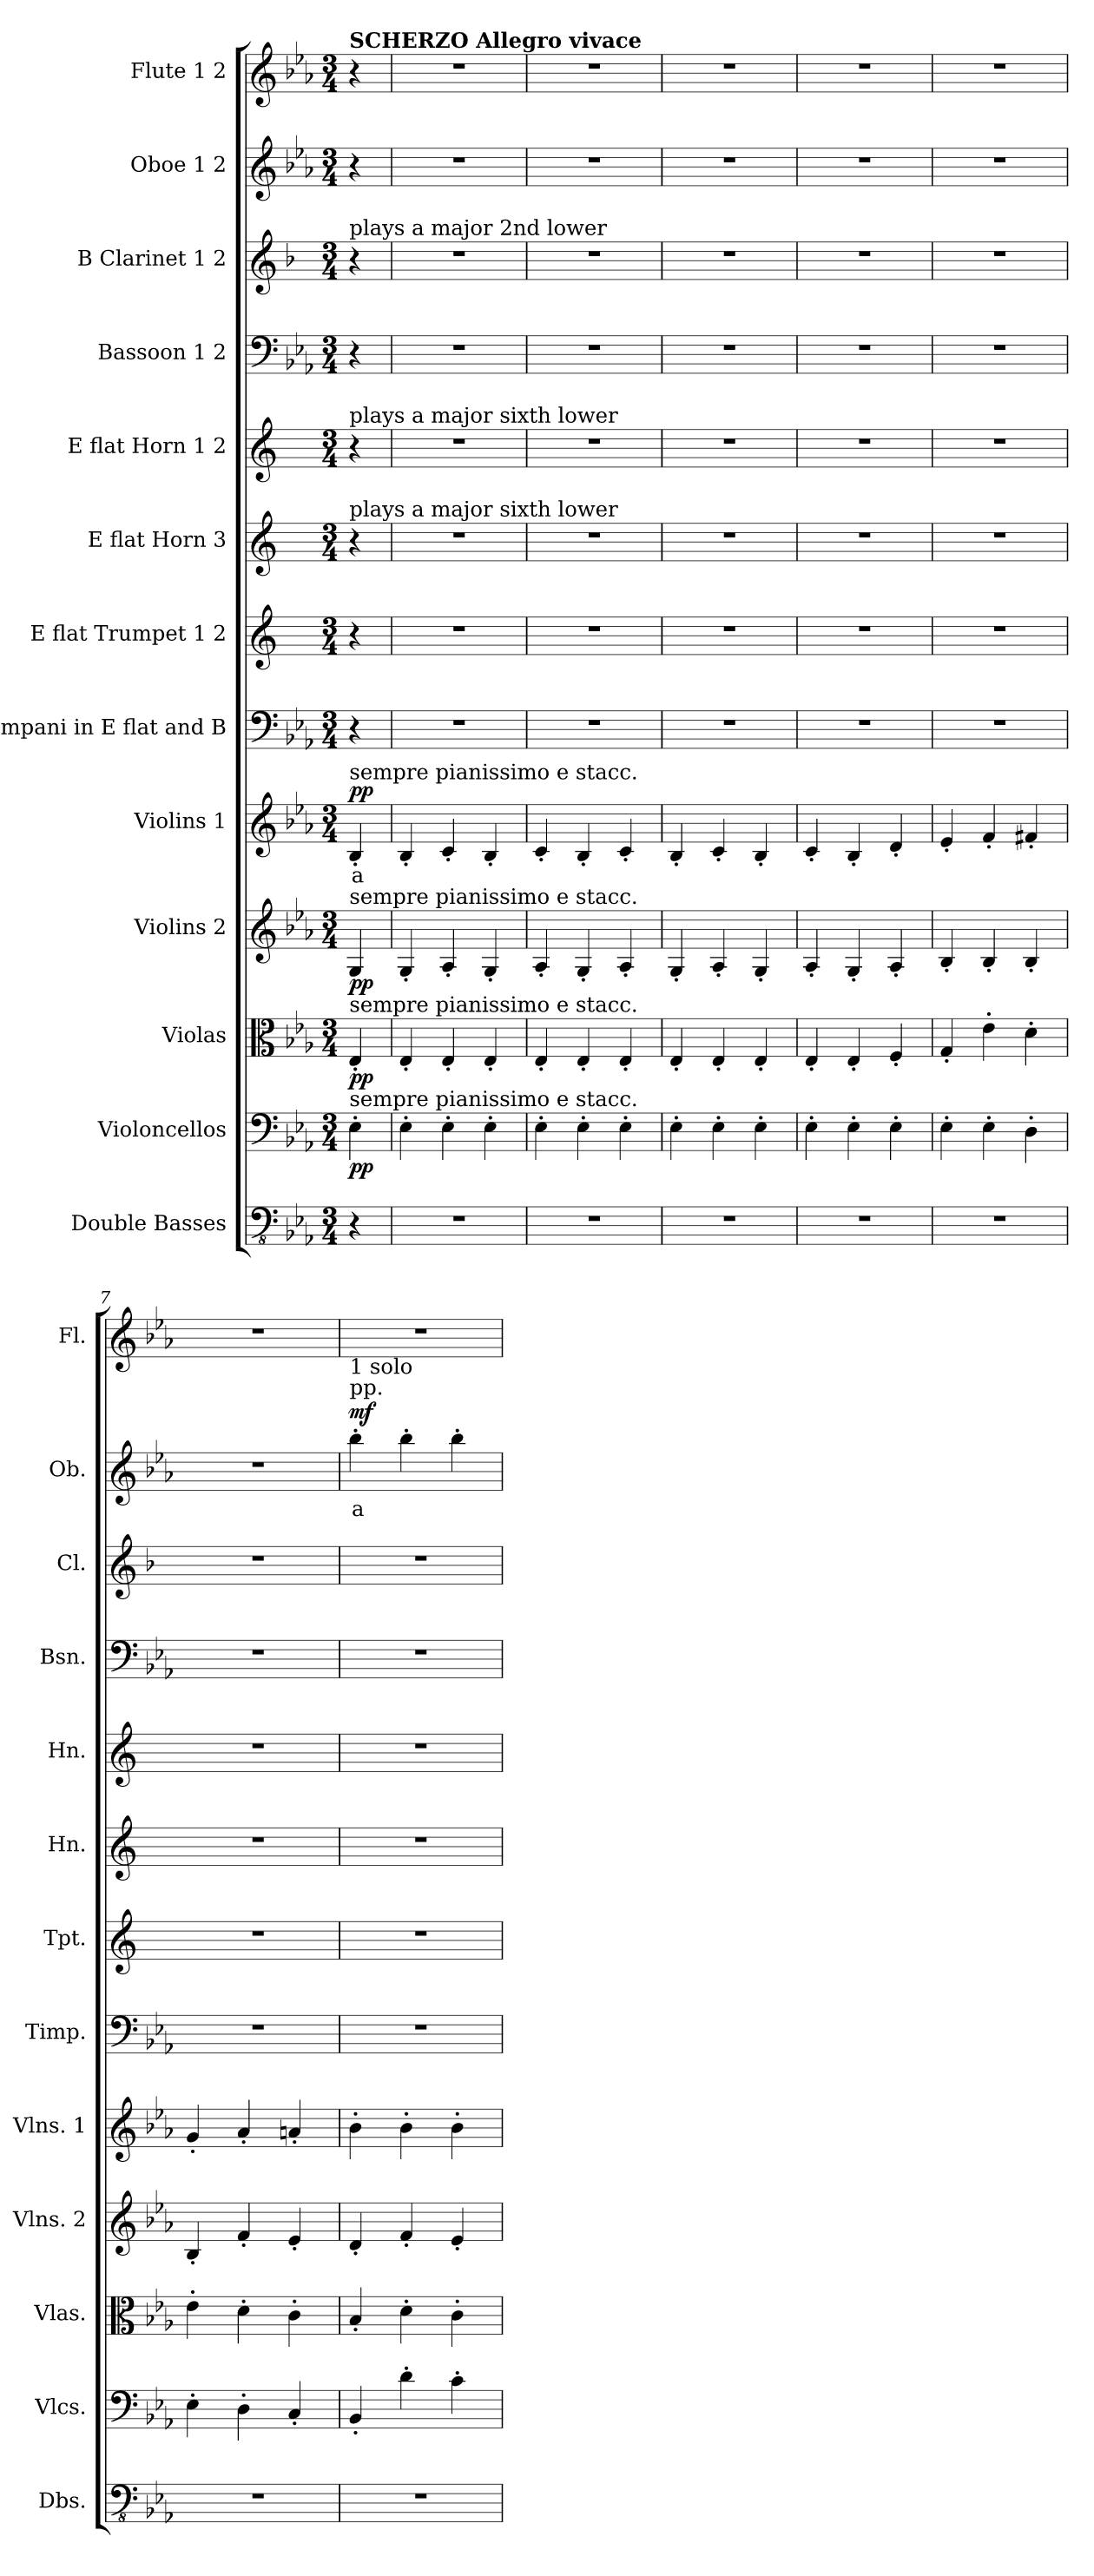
**kern	**kern	**dynam	**kern	**dynam	**kern	**dynam	**kern	**text	**dynam	**kern	**kern	**kern	**kern	**kern	**kern	**kern	**text	**dynam	**kern
*part13	*part12	*part12	*part11	*part11	*part10	*part10	*part9	*part9	*part9	*part8	*part7	*part6	*part5	*part4	*part3	*part2	*part2	*part2	*part1
*staff13	*staff12	*staff12	*staff11	*staff11	*staff10	*staff10	*staff9	*staff9	*staff9	*staff8	*staff7	*staff6	*staff5	*staff4	*staff3	*staff2	*staff2	*staff2	*staff1
*I"Double Basses	*I"Violoncellos	*	*I"Violas	*	*I"Violins 2	*	*I"Violins 1	*	*	*I"Timpani in E flat and B	*I"E flat Trumpet 1 2	*I"E flat Horn 3	*I"E flat Horn  1 2	*I"Bassoon 1 2	*I"B Clarinet 1 2	*I"Oboe 1 2	*	*	*I"Flute 1 2
*I'Dbs.	*I'Vlcs.	*	*I'Vlas.	*	*I'Vlns. 2	*	*I'Vlns. 1	*	*	*I'Timp.	*I'Tpt.	*I'Hn.	*I'Hn.	*I'Bsn.	*I'Cl.	*I'Ob.	*	*	*I'Fl.
*clefFv4	*clefF4	*	*clefC3	*	*clefG2	*	*clefG2	*	*	*clefF4	*clefG2	*clefG2	*clefG2	*clefF4	*clefG2	*clefG2	*	*	*clefG2
*	*	*	*	*	*	*	*	*	*	*	*ITrd-2c-3	*ITrd5c9	*ITrd5c9	*	*ITrd1c2	*	*	*	*
*k[b-e-a-]	*k[b-e-a-]	*	*k[b-e-a-]	*	*k[b-e-a-]	*	*k[b-e-a-]	*	*	*k[b-e-a-]	*k[b-e-a-]	*k[b-e-a-]	*k[b-e-a-]	*k[b-e-a-]	*k[b-e-a-]	*k[b-e-a-]	*	*	*k[b-e-a-]
*M3/4	*M3/4	*	*M3/4	*	*M3/4	*	*M3/4	*	*	*M3/4	*M3/4	*M3/4	*M3/4	*M3/4	*M3/4	*M3/4	*	*	*M3/4
=1	=1	=1	=1	=1	=1	=1	=1	=1	=1	=1	=1	=1	=1	=1	=1	=1	=1	=1	=1
!	!	!	!	!	!	!	!	!	!	!	!	!	!	!	!	!	!	!	!LO:TX:a:B:t=SCHERZO  Allegro vivace
!	!	!	!	!	!	!	!	!	!	!	!	!	!	!	!LO:TX:a:t=plays a major 2nd  lower	!	!	!	!
!	!	!	!	!	!	!	!	!	!	!	!	!	!LO:TX:a:t=plays a major sixth lower	!	!	!	!	!	!
!	!	!	!	!	!	!	!	!	!	!	!	!LO:TX:a:t=plays a major sixth lower	!	!	!	!	!	!	!
!	!	!	!	!	!	!	!LO:TX:a:t=sempre pianissimo e stacc.	!	!	!	!	!	!	!	!	!	!	!	!
!	!	!	!	!	!LO:TX:a:t=sempre pianissimo e stacc.	!	!	!	!	!	!	!	!	!	!	!	!	!	!
!	!	!	!LO:TX:a:t=sempre pianissimo e stacc.	!	!	!	!	!	!	!	!	!	!	!	!	!	!	!	!
!	!LO:TX:a:t=sempre pianissimo e stacc.	!	!	!	!	!	!	!	!	!	!	!	!	!	!	!	!	!	!
!	!	!LO:DY:b	!	!LO:DY:b	!	!LO:DY:b	!	!	!LO:DY:b	!	!	!	!	!	!	!	!	!	!
4r	4E-'\	pp	4E-'/	pp	4G/	pp	4B-'/	a	pp	4r	4r	4r	4r	4r	4r	4r	.	.	4r
=2	=2	=2	=2	=2	=2	=2	=2	=2	=2	=2	=2	=2	=2	=2	=2	=2	=2	=2	=2
2.r	4E-'\	.	4E-'/	.	4G'/	.	4B-'/	.	.	2.r	2.r	2.r	2.r	2.r	2.r	2.r	.	.	2.r
.	4E-'\	.	4E-'/	.	4A-'/	.	4c'/	.	.	.	.	.	.	.	.	.	.	.	.
.	4E-'\	.	4E-'/	.	4G'/	.	4B-'/	.	.	.	.	.	.	.	.	.	.	.	.
=3	=3	=3	=3	=3	=3	=3	=3	=3	=3	=3	=3	=3	=3	=3	=3	=3	=3	=3	=3
2.r	4E-'\	.	4E-'/	.	4A-'/	.	4c'/	.	.	2.r	2.r	2.r	2.r	2.r	2.r	2.r	.	.	2.r
.	4E-'\	.	4E-'/	.	4G'/	.	4B-'/	.	.	.	.	.	.	.	.	.	.	.	.
.	4E-'\	.	4E-'/	.	4A-'/	.	4c'/	.	.	.	.	.	.	.	.	.	.	.	.
=4	=4	=4	=4	=4	=4	=4	=4	=4	=4	=4	=4	=4	=4	=4	=4	=4	=4	=4	=4
2.r	4E-'\	.	4E-'/	.	4G'/	.	4B-'/	.	.	2.r	2.r	2.r	2.r	2.r	2.r	2.r	.	.	2.r
.	4E-'\	.	4E-'/	.	4A-'/	.	4c'/	.	.	.	.	.	.	.	.	.	.	.	.
.	4E-'\	.	4E-'/	.	4G'/	.	4B-'/	.	.	.	.	.	.	.	.	.	.	.	.
=5	=5	=5	=5	=5	=5	=5	=5	=5	=5	=5	=5	=5	=5	=5	=5	=5	=5	=5	=5
2.r	4E-'\	.	4E-'/	.	4A-'/	.	4c'/	.	.	2.r	2.r	2.r	2.r	2.r	2.r	2.r	.	.	2.r
.	4E-'\	.	4E-'/	.	4G'/	.	4B-'/	.	.	.	.	.	.	.	.	.	.	.	.
.	4E-'\	.	4F'/	.	4A-'/	.	4d'/	.	.	.	.	.	.	.	.	.	.	.	.
=6	=6	=6	=6	=6	=6	=6	=6	=6	=6	=6	=6	=6	=6	=6	=6	=6	=6	=6	=6
2.r	4E-'\	.	4G'/	.	4B-'/	.	4e-'/	.	.	2.r	2.r	2.r	2.r	2.r	2.r	2.r	.	.	2.r
.	4E-'\	.	4e-'\	.	4B-'/	.	4f'/	.	.	.	.	.	.	.	.	.	.	.	.
.	4D'\	.	4d'\	.	4B-'/	.	4f#X'/	.	.	.	.	.	.	.	.	.	.	.	.
=7	=7	=7	=7	=7	=7	=7	=7	=7	=7	=7	=7	=7	=7	=7	=7	=7	=7	=7	=7
2.r	4E-'\	.	4e-'\	.	4B-'/	.	4g'/	.	.	2.r	2.r	2.r	2.r	2.r	2.r	2.r	.	.	2.r
.	4D'\	.	4d'\	.	4f'/	.	4a-'/	.	.	.	.	.	.	.	.	.	.	.	.
.	4C'/	.	4c'\	.	4e-'/	.	4an'/	.	.	.	.	.	.	.	.	.	.	.	.
=8	=8	=8	=8	=8	=8	=8	=8	=8	=8	=8	=8	=8	=8	=8	=8	=8	=8	=8	=8
!	!	!	!	!	!	!	!	!	!	!	!	!	!	!	!	!LO:TX:a:t=pp.	!	!	!
!	!	!	!	!	!	!	!	!	!	!	!	!	!	!	!	!LO:TX:a:t=1 solo	!	!	!
!	!	!	!	!	!	!	!	!	!	!	!	!	!	!	!	!	!	!LO:DY:b	!
2.r	4BB-'/	.	4B-'/	.	4d'/	.	4b-'\	.	.	2.r	2.r	2.r	2.r	2.r	2.r	4bb-'\	a	mf	2.r
.	4d'\	.	4d'\	.	4f'/	.	4b-'\	.	.	.	.	.	.	.	.	4bb-'\	.	.	.
.	4c'\	.	4c'\	.	4e-'/	.	4b-'\	.	.	.	.	.	.	.	.	4bb-'\	.	.	.
=	=	=	=	=	=	=	=	=	=	=	=	=	=	=	=	=	=	=	=
*-	*-	*-	*-	*-	*-	*-	*-	*-	*-	*-	*-	*-	*-	*-	*-	*-	*-	*-	*-
